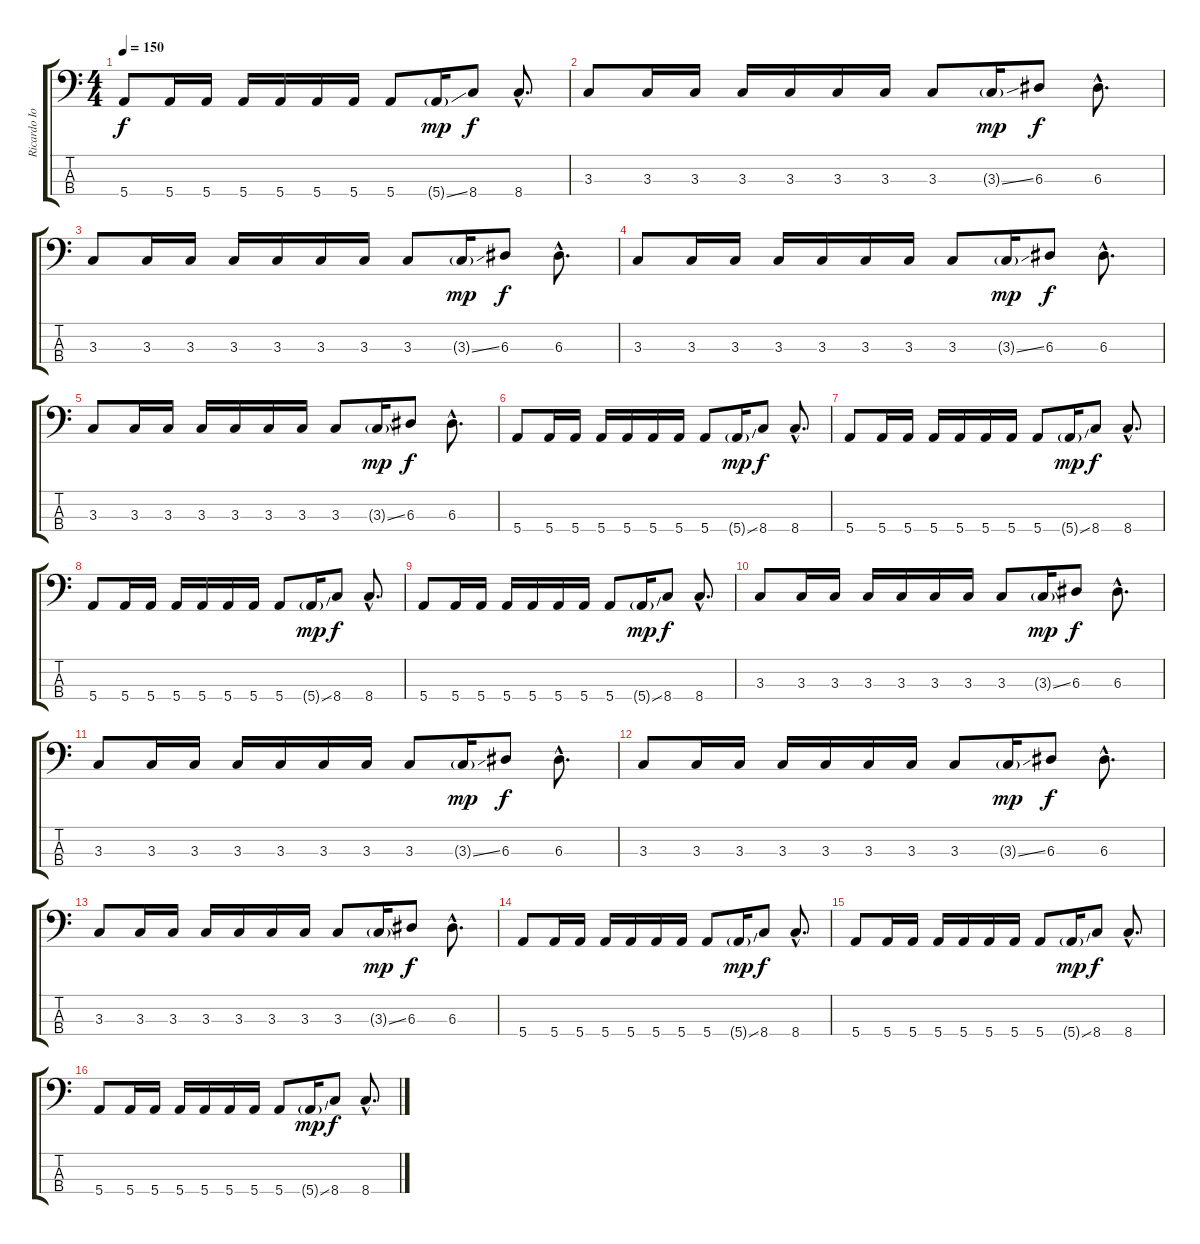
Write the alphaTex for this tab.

\track ("Ricardo Iorio (bajo)" "Ricardo Io") {instrument electricbassfinger}
\staff {score tabs}
\tuning (G2 D2 A1 E1) {hide}
\ts (4 4)
\tempo 150
\clef f4
\ks c
5.4.8{dy f} 5.4.16 5.4.16 5.4.16 5.4.16 5.4.16 5.4.16 5.4.8 5.4{ss g}.16{dy mp} 8.4.8{dy f} 8.4{hac}.8{d} |
3.3.8 3.3.16 3.3.16 3.3.16 3.3.16 3.3.16 3.3.16 3.3.8 3.3{ss g}.16{dy mp} 6.3.8{dy f} 6.3{hac}.8{d} |
3.3.8 3.3.16 3.3.16 3.3.16 3.3.16 3.3.16 3.3.16 3.3.8 3.3{ss g}.16{dy mp} 6.3.8{dy f} 6.3{hac}.8{d} |
3.3.8 3.3.16 3.3.16 3.3.16 3.3.16 3.3.16 3.3.16 3.3.8 3.3{ss g}.16{dy mp} 6.3.8{dy f} 6.3{hac}.8{d} |
3.3.8 3.3.16 3.3.16 3.3.16 3.3.16 3.3.16 3.3.16 3.3.8 3.3{ss g}.16{dy mp} 6.3.8{dy f} 6.3{hac}.8{d} |
5.4.8 5.4.16 5.4.16 5.4.16 5.4.16 5.4.16 5.4.16 5.4.8 5.4{ss g}.16{dy mp} 8.4.8{dy f} 8.4{hac}.8{d} |
5.4.8 5.4.16 5.4.16 5.4.16 5.4.16 5.4.16 5.4.16 5.4.8 5.4{ss g}.16{dy mp} 8.4.8{dy f} 8.4{hac}.8{d} |
5.4.8 5.4.16 5.4.16 5.4.16 5.4.16 5.4.16 5.4.16 5.4.8 5.4{ss g}.16{dy mp} 8.4.8{dy f} 8.4{hac}.8{d} |
5.4.8 5.4.16 5.4.16 5.4.16 5.4.16 5.4.16 5.4.16 5.4.8 5.4{ss g}.16{dy mp} 8.4.8{dy f} 8.4{hac}.8{d} |
3.3.8 3.3.16 3.3.16 3.3.16 3.3.16 3.3.16 3.3.16 3.3.8 3.3{ss g}.16{dy mp} 6.3.8{dy f} 6.3{hac}.8{d} |
3.3.8 3.3.16 3.3.16 3.3.16 3.3.16 3.3.16 3.3.16 3.3.8 3.3{ss g}.16{dy mp} 6.3.8{dy f} 6.3{hac}.8{d} |
3.3.8 3.3.16 3.3.16 3.3.16 3.3.16 3.3.16 3.3.16 3.3.8 3.3{ss g}.16{dy mp} 6.3.8{dy f} 6.3{hac}.8{d} |
3.3.8 3.3.16 3.3.16 3.3.16 3.3.16 3.3.16 3.3.16 3.3.8 3.3{ss g}.16{dy mp} 6.3.8{dy f} 6.3{hac}.8{d} |
5.4.8 5.4.16 5.4.16 5.4.16 5.4.16 5.4.16 5.4.16 5.4.8 5.4{ss g}.16{dy mp} 8.4.8{dy f} 8.4{hac}.8{d} |
5.4.8 5.4.16 5.4.16 5.4.16 5.4.16 5.4.16 5.4.16 5.4.8 5.4{ss g}.16{dy mp} 8.4.8{dy f} 8.4{hac}.8{d} |
5.4.8 5.4.16 5.4.16 5.4.16 5.4.16 5.4.16 5.4.16 5.4.8 5.4{ss g}.16{dy mp} 8.4.8{dy f} 8.4{hac}.8{d}
